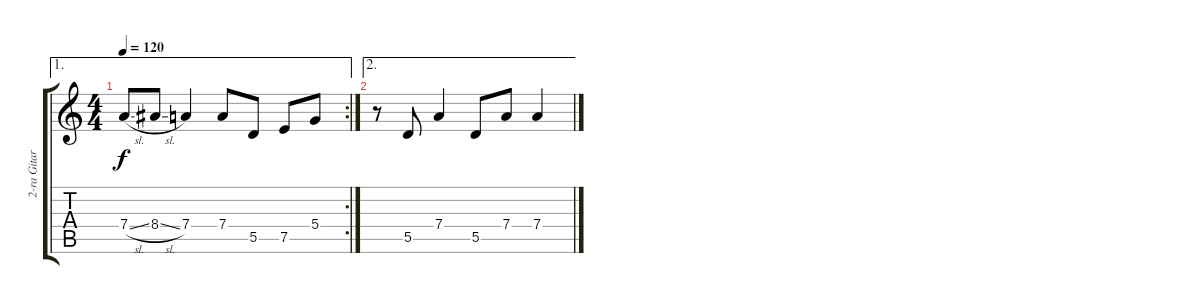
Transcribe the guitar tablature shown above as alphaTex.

\track ("2-ra Gitara (Elek.)" "2-ra Gitar") {instrument electricguitarjazz}
\staff {score tabs}
\tuning (E4 B3 G3 D3 A2 E2) {hide}
\ae 1
\rc 2
\ts (4 4)
\tempo 120
\clef g2
\ks c
7.4{sl}.8{dy f} 8.4{sl}.8 7.4.4 7.4.8 5.5.8 7.5.8 5.4.8 |
\ae 2
r.8 5.5.8 7.4.4 5.5.8 7.4.8 7.4.4
